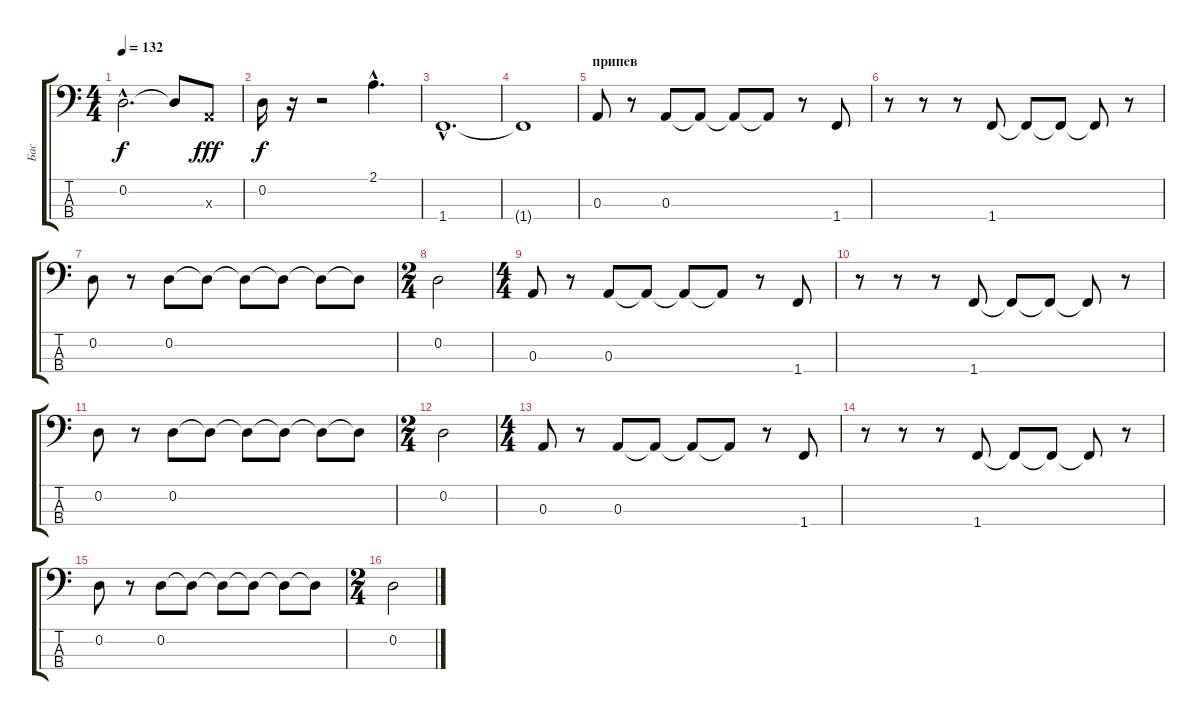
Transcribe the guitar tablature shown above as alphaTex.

\track ("Бас" "Бас") {instrument electricbassfinger}
\staff {score tabs}
\tuning (G2 D2 A1 E1) {hide}
\ts (4 4)
\tempo 132
\clef f4
\ks c
0.2{hac}.2{d dy f} 0.2{t}.8 0.3{x}.8{dy fff} |
0.2.16{dy f} r.16 r.2 2.1{hac}.4{d} |
\section ("" "")
1.4{hac}.1{d} |
1.4{t}.1 |
\section ("" "припев")
0.3.8 r.8 0.3.8 0.3{t}.8 0.3{t}.8 0.3{t}.8 r.8 1.4.8 |
r.8 r.8 r.8 1.4.8 1.4{t}.8 1.4{t}.8 1.4{t}.8 r.8 |
0.2.8 r.8 0.2.8 0.2{t}.8 0.2{t}.8 0.2{t}.8 0.2{t}.8 0.2{t}.8 |
\ts (2 4)
0.2.2 |
\ts (4 4)
0.3.8 r.8 0.3.8 0.3{t}.8 0.3{t}.8 0.3{t}.8 r.8 1.4.8 |
r.8 r.8 r.8 1.4.8 1.4{t}.8 1.4{t}.8 1.4{t}.8 r.8 |
0.2.8 r.8 0.2.8 0.2{t}.8 0.2{t}.8 0.2{t}.8 0.2{t}.8 0.2{t}.8 |
\ts (2 4)
0.2.2 |
\ts (4 4)
0.3.8 r.8 0.3.8 0.3{t}.8 0.3{t}.8 0.3{t}.8 r.8 1.4.8 |
r.8 r.8 r.8 1.4.8 1.4{t}.8 1.4{t}.8 1.4{t}.8 r.8 |
0.2.8 r.8 0.2.8 0.2{t}.8 0.2{t}.8 0.2{t}.8 0.2{t}.8 0.2{t}.8 |
\ts (2 4)
0.2.2
